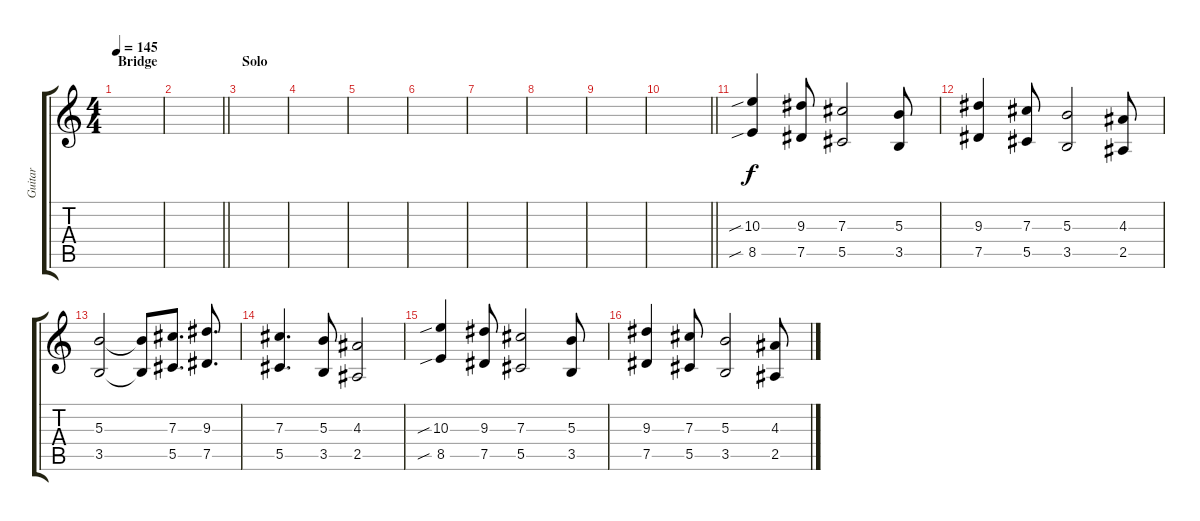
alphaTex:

\track ("Guitar" "Guitar") {instrument distortionguitar}
\staff {score tabs}
\tuning (Eb4 Bb3 Gb3 Db3 Ab2 Db2) {hide}
\ts (4 4)
\section ("" "Bridge")
\tempo 145
\clef g2
\ks c
|
\barLineRight lightlight
|
\section ("" "Solo")
|
|
|
|
|
|
|
\barLineRight lightlight
|
(10.3{sib} 8.5{sib}).4 (9.3 7.5).8 (7.3 5.5).2 (5.3 3.5).8 |
(9.3 7.5).4 (7.3 5.5).8 (5.3 3.5).2 (4.3 2.5).8 |
(5.3 3.5).2 (5.3{t} 3.5{t}).8 (7.3 5.5).8{d} (9.3 7.5).8{d} |
(7.3 5.5).4{d} (5.3 3.5).8 (4.3 2.5).2 |
(10.3{sib} 8.5{sib}).4 (9.3 7.5).8 (7.3 5.5).2 (5.3 3.5).8 |
(9.3 7.5).4 (7.3 5.5).8 (5.3 3.5).2 (4.3 2.5).8
